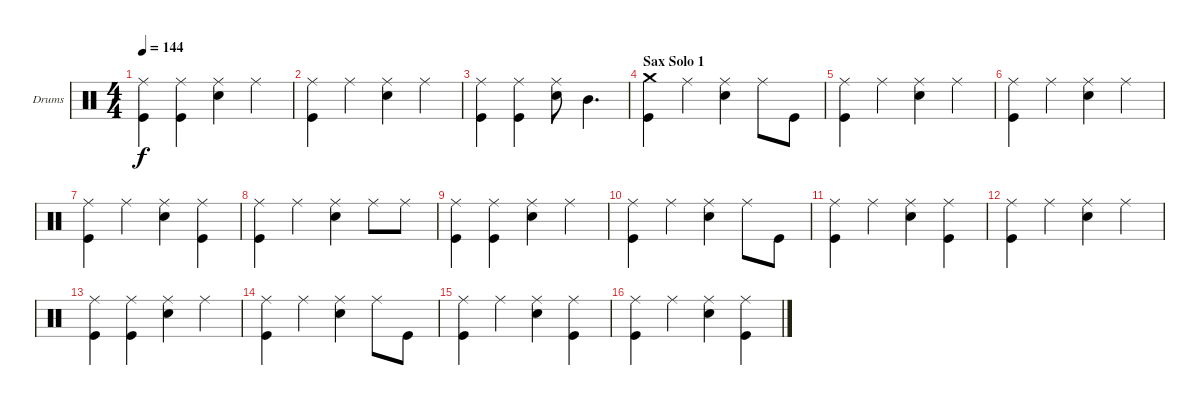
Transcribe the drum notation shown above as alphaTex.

\bracketExtendMode groupsimilarinstruments
\firstSystemTrackNameOrientation horizontal
\otherSystemsTrackNameOrientation horizontal
\track ("Drumkit" "Drums") {multiBarRest instrument percussion}
\staff {score}
\articulation defaults
\ts (4 4)
\tempo 144
\clef neutral
\ks c
("Ride (middle)" "Kick (hit)").4{dy f} ("Ride (middle)" "Kick (hit)").4 ("Ride (middle)" "Snare (hit) 2").4 "Ride (middle)".4 |
("Kick (hit)" "Ride (middle)").4 "Ride (middle)".4 ("Ride (middle)" "Snare (hit) 2").4 "Ride (middle)".4 |
("Ride (middle)" "Kick (hit)").4 ("Ride (middle)" "Kick (hit)").4 ("Ride (middle)" "Snare (hit) 2").8 "Mid Tom (hit)".4{d} |
\section ("" "Sax Solo 1")
("Kick (hit)" "Crash medium (hit)").4 "Ride (middle)".4 ("Ride (middle)" "Snare (hit) 2").4 "Ride (middle)".8 "Kick (hit)".8 |
("Ride (middle)" "Kick (hit)").4 "Ride (middle)".4 ("Ride (middle)" "Snare (hit) 2").4 "Ride (middle)".4 |
("Ride (middle)" "Kick (hit)").4 "Ride (middle)".4 ("Ride (middle)" "Snare (hit) 2").4 "Ride (middle)".4 |
("Ride (middle)" "Kick (hit)").4 "Ride (middle)".4 ("Ride (middle)" "Snare (hit) 2").4 ("Ride (middle)" "Kick (hit)").4 |
("Ride (middle)" "Kick (hit)").4 "Ride (middle)".4 ("Ride (middle)" "Snare (hit) 2").4 "Ride (middle)".8 "Ride (middle)".8 |
("Ride (middle)" "Kick (hit)").4 ("Ride (middle)" "Kick (hit)").4 ("Ride (middle)" "Snare (hit) 2").4 "Ride (middle)".4 |
("Ride (middle)" "Kick (hit)").4 "Ride (middle)".4 ("Ride (middle)" "Snare (hit) 2").4 "Ride (middle)".8 "Kick (hit)".8 |
("Ride (middle)" "Kick (hit)").4 "Ride (middle)".4 ("Ride (middle)" "Snare (hit) 2").4 ("Ride (middle)" "Kick (hit)").4 |
("Ride (middle)" "Kick (hit)").4 "Ride (middle)".4 ("Ride (middle)" "Snare (hit) 2").4 "Ride (middle)".4 |
("Ride (middle)" "Kick (hit)").4 ("Ride (middle)" "Kick (hit)").4 ("Ride (middle)" "Snare (hit) 2").4 "Ride (middle)".4 |
("Ride (middle)" "Kick (hit)").4 "Ride (middle)".4 ("Ride (middle)" "Snare (hit) 2").4 "Ride (middle)".8 "Kick (hit)".8 |
("Ride (middle)" "Kick (hit)").4 "Ride (middle)".4 ("Ride (middle)" "Snare (hit) 2").4 ("Ride (middle)" "Kick (hit)").4 |
("Ride (middle)" "Kick (hit)").4 "Ride (middle)".4 ("Ride (middle)" "Snare (hit) 2").4 ("Ride (middle)" "Kick (hit)").4
